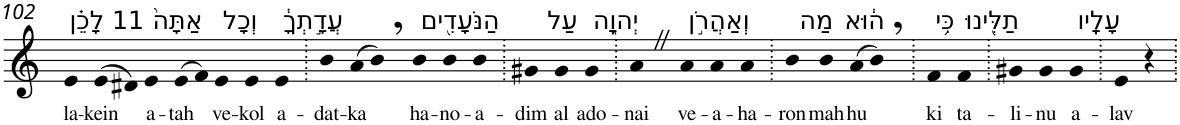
**kern	**text
*part1	*part1
*staff1	*staff1
*I"Piano	*
*I'Pno	*
!!LO:PB:g=z
*clefG2	*
*k[]	*
=102	=102
!LO:TX:a:t=11 לָכֵ֗ן	!
!	!LO:LY:b
4e	la-
!	!LO:LY:b
(>8e	-kein
8d#X)	.
!LO:TX:a:t=אַתָּה֙	!
!	!LO:LY:b
4e	a-
!	!LO:LY:b
(>8e	-tah
8f)	.
!LO:TX:a:t=וְכָל	!
!	!LO:LY:b
4e	ve-
!	!LO:LY:b
4e	-kol
!LO:TX:a:t=עֲדָ֣תְךָ֔	!
!	!LO:LY:b
4e	a-
=103.	=103.
!	!LO:LY:b
4b	-dat-
!	!LO:LY:b
(>8a	-ka
8b,)	.
!LO:TX:a:t=הַנֹּעָדִ֖ים	!
!	!LO:LY:b
4b	ha-
!	!LO:LY:b
4b	-no-
!	!LO:LY:b
4b	-a-
=104.	=104.
!	!LO:LY:b
4g#X	-dim
!LO:TX:a:t=עַל	!
!	!LO:LY:b
4g#	al
!LO:TX:a:t=יְהוָ֑ה	!
!	!LO:LY:b
4g#	ado-
=105.	=105.
!	!LO:LY:b
4aZ	-nai
!LO:TX:a:t=וְאַהֲרֹ֣ן	!
!	!LO:LY:b
4a	ve-
!	!LO:LY:b
4a	-a-
!	!LO:LY:b
4a	-ha-
=106.	=106.
!	!LO:LY:b
4b	-ron
!LO:TX:a:t=מַה	!
!	!LO:LY:b
4b	mah
!LO:TX:a:t=ה֔וּא	!
!	!LO:LY:b
(>8a	hu
8b,)	.
=107.	=107.
!LO:TX:a:t=כִּ֥י	!
!	!LO:LY:b
4f	ki
!LO:TX:a:t=תַלִּ֖ינוּ	!
!	!LO:LY:b
4f	ta-
=108.	=108.
!	!LO:LY:b
4g#X	-li-
!	!LO:LY:b
4g#	-nu
!LO:TX:a:t=עָלָֽיו	!
!	!LO:LY:b
4g#	a-
=109.	=109.
!	!LO:LY:b
4e	-lav
4r	.
=.	=.
*-	*-
